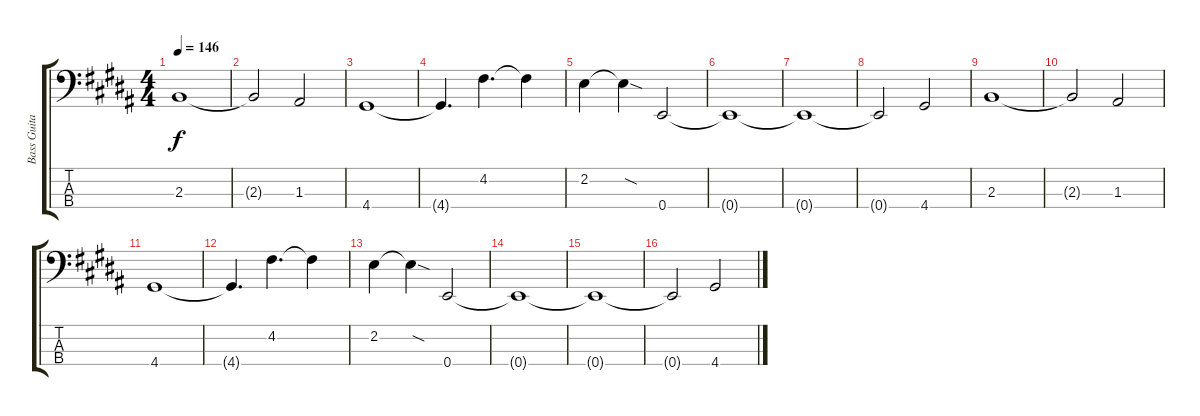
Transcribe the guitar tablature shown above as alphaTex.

\track ("Bass Guitar" "Bass Guita") {instrument electricbassfinger}
\staff {score tabs}
\tuning (G2 D2 A1 E1) {hide}
\ts (4 4)
\tempo 146
\clef f4
\ks b
2.3.1{dy f} |
2.3{t}.2 1.3.2 |
4.4.1 |
4.4{t}.4{d} 4.2.4{d} 4.2{t}.4 |
2.2.4 2.2{sod t}.4 0.4.2 |
0.4{t}.1 |
0.4{t}.1 |
0.4{t}.2 4.4.2 |
2.3.1 |
2.3{t}.2 1.3.2 |
4.4.1 |
4.4{t}.4{d} 4.2.4{d} 4.2{t}.4 |
2.2.4 2.2{sod t}.4 0.4.2 |
0.4{t}.1 |
0.4{t}.1 |
0.4{t}.2 4.4.2
